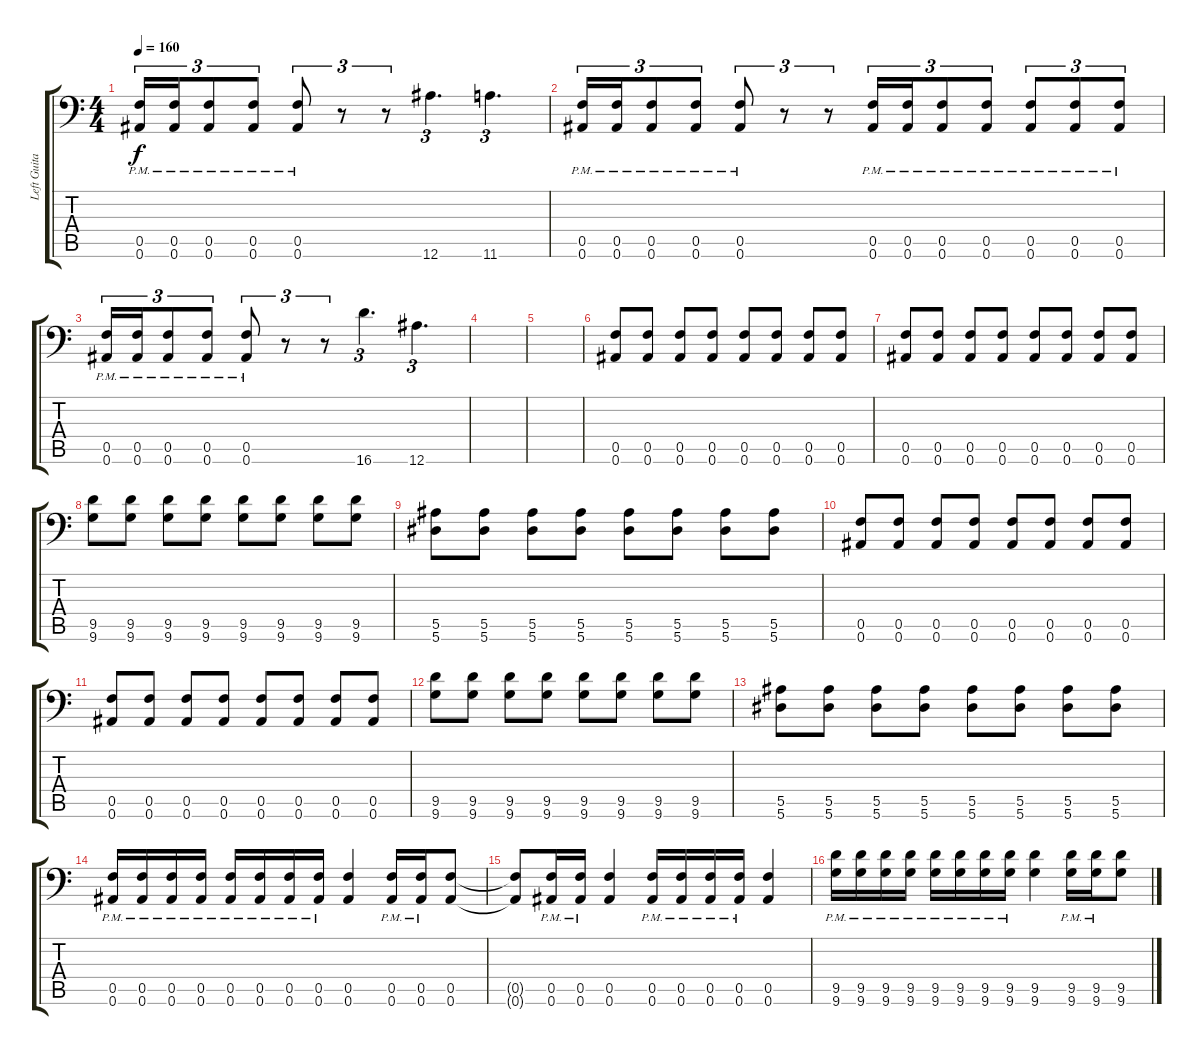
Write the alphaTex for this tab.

\track ("Left Guitar" "Left Guita") {instrument distortionguitar}
\staff {score tabs}
\tuning (C4 G3 Eb3 Bb2 F2 Bb1) {hide}
\ts (4 4)
\tempo 160
\clef f4
\ks c
(0.5{pm} 0.6{pm}).16{tu (3 2) dy f} (0.5{pm} 0.6{pm}).16{tu (3 2)} (0.5{pm} 0.6{pm}).8{tu (3 2)} (0.5{pm} 0.6{pm}).8{tu (3 2)} (0.5{pm} 0.6{pm}).8{tu (3 2)} r.8{tu (3 2)} r.8{tu (3 2)} 12.6.4{d tu (3 2)} 11.6.4{d tu (3 2)} |
(0.5{pm} 0.6{pm}).16{tu (3 2)} (0.5{pm} 0.6{pm}).16{tu (3 2)} (0.5{pm} 0.6{pm}).8{tu (3 2)} (0.5{pm} 0.6{pm}).8{tu (3 2)} (0.5{pm} 0.6{pm}).8{tu (3 2)} r.8{tu (3 2)} r.8{tu (3 2)} (0.5{pm} 0.6{pm}).16{tu (3 2)} (0.5{pm} 0.6{pm}).16{tu (3 2)} (0.5{pm} 0.6{pm}).8{tu (3 2)} (0.5{pm} 0.6{pm}).8{tu (3 2)} (0.5{pm} 0.6{pm}).8{tu (3 2)} (0.5{pm} 0.6{pm}).8{tu (3 2)} (0.5{pm} 0.6{pm}).8{tu (3 2)} |
(0.5{pm} 0.6{pm}).16{tu (3 2)} (0.5{pm} 0.6{pm}).16{tu (3 2)} (0.5{pm} 0.6{pm}).8{tu (3 2)} (0.5{pm} 0.6{pm}).8{tu (3 2)} (0.5{pm} 0.6{pm}).8{tu (3 2)} r.8{tu (3 2)} r.8{tu (3 2)} 16.6.4{d tu (3 2)} 12.6.4{d tu (3 2)} |
|
|
(0.5 0.6).8 (0.5 0.6).8 (0.5 0.6).8 (0.5 0.6).8 (0.5 0.6).8 (0.5 0.6).8 (0.5 0.6).8 (0.5 0.6).8 |
(0.5 0.6).8 (0.5 0.6).8 (0.5 0.6).8 (0.5 0.6).8 (0.5 0.6).8 (0.5 0.6).8 (0.5 0.6).8 (0.5 0.6).8 |
(9.5 9.6).8 (9.5 9.6).8 (9.5 9.6).8 (9.5 9.6).8 (9.5 9.6).8 (9.5 9.6).8 (9.5 9.6).8 (9.5 9.6).8 |
(5.5 5.6).8 (5.5 5.6).8 (5.5 5.6).8 (5.5 5.6).8 (5.5 5.6).8 (5.5 5.6).8 (5.5 5.6).8 (5.5 5.6).8 |
(0.5 0.6).8 (0.5 0.6).8 (0.5 0.6).8 (0.5 0.6).8 (0.5 0.6).8 (0.5 0.6).8 (0.5 0.6).8 (0.5 0.6).8 |
(0.5 0.6).8 (0.5 0.6).8 (0.5 0.6).8 (0.5 0.6).8 (0.5 0.6).8 (0.5 0.6).8 (0.5 0.6).8 (0.5 0.6).8 |
(9.5 9.6).8 (9.5 9.6).8 (9.5 9.6).8 (9.5 9.6).8 (9.5 9.6).8 (9.5 9.6).8 (9.5 9.6).8 (9.5 9.6).8 |
(5.5 5.6).8 (5.5 5.6).8 (5.5 5.6).8 (5.5 5.6).8 (5.5 5.6).8 (5.5 5.6).8 (5.5 5.6).8 (5.5 5.6).8 |
(0.5{pm} 0.6{pm}).16 (0.5{pm} 0.6{pm}).16 (0.5{pm} 0.6{pm}).16 (0.5{pm} 0.6{pm}).16 (0.5{pm} 0.6{pm}).16 (0.5{pm} 0.6{pm}).16 (0.5{pm} 0.6{pm}).16 (0.5{pm} 0.6{pm}).16 (0.5 0.6).4 (0.5{pm} 0.6{pm}).16 (0.5{pm} 0.6{pm}).16 (0.5 0.6).8 |
(0.5{t} 0.6{t}).8 (0.5{pm} 0.6{pm}).16 (0.5{pm} 0.6{pm}).16 (0.5 0.6).4 (0.5{pm} 0.6{pm}).16 (0.5{pm} 0.6{pm}).16 (0.5{pm} 0.6{pm}).16 (0.5{pm} 0.6{pm}).16 (0.5 0.6).4 |
(9.5{pm} 9.6{pm}).16 (9.5{pm} 9.6{pm}).16 (9.5{pm} 9.6{pm}).16 (9.5{pm} 9.6{pm}).16 (9.5{pm} 9.6{pm}).16 (9.5{pm} 9.6{pm}).16 (9.5{pm} 9.6{pm}).16 (9.5{pm} 9.6{pm}).16 (9.5 9.6).4 (9.5{pm} 9.6{pm}).16 (9.5{pm} 9.6{pm}).16 (9.5 9.6).8
